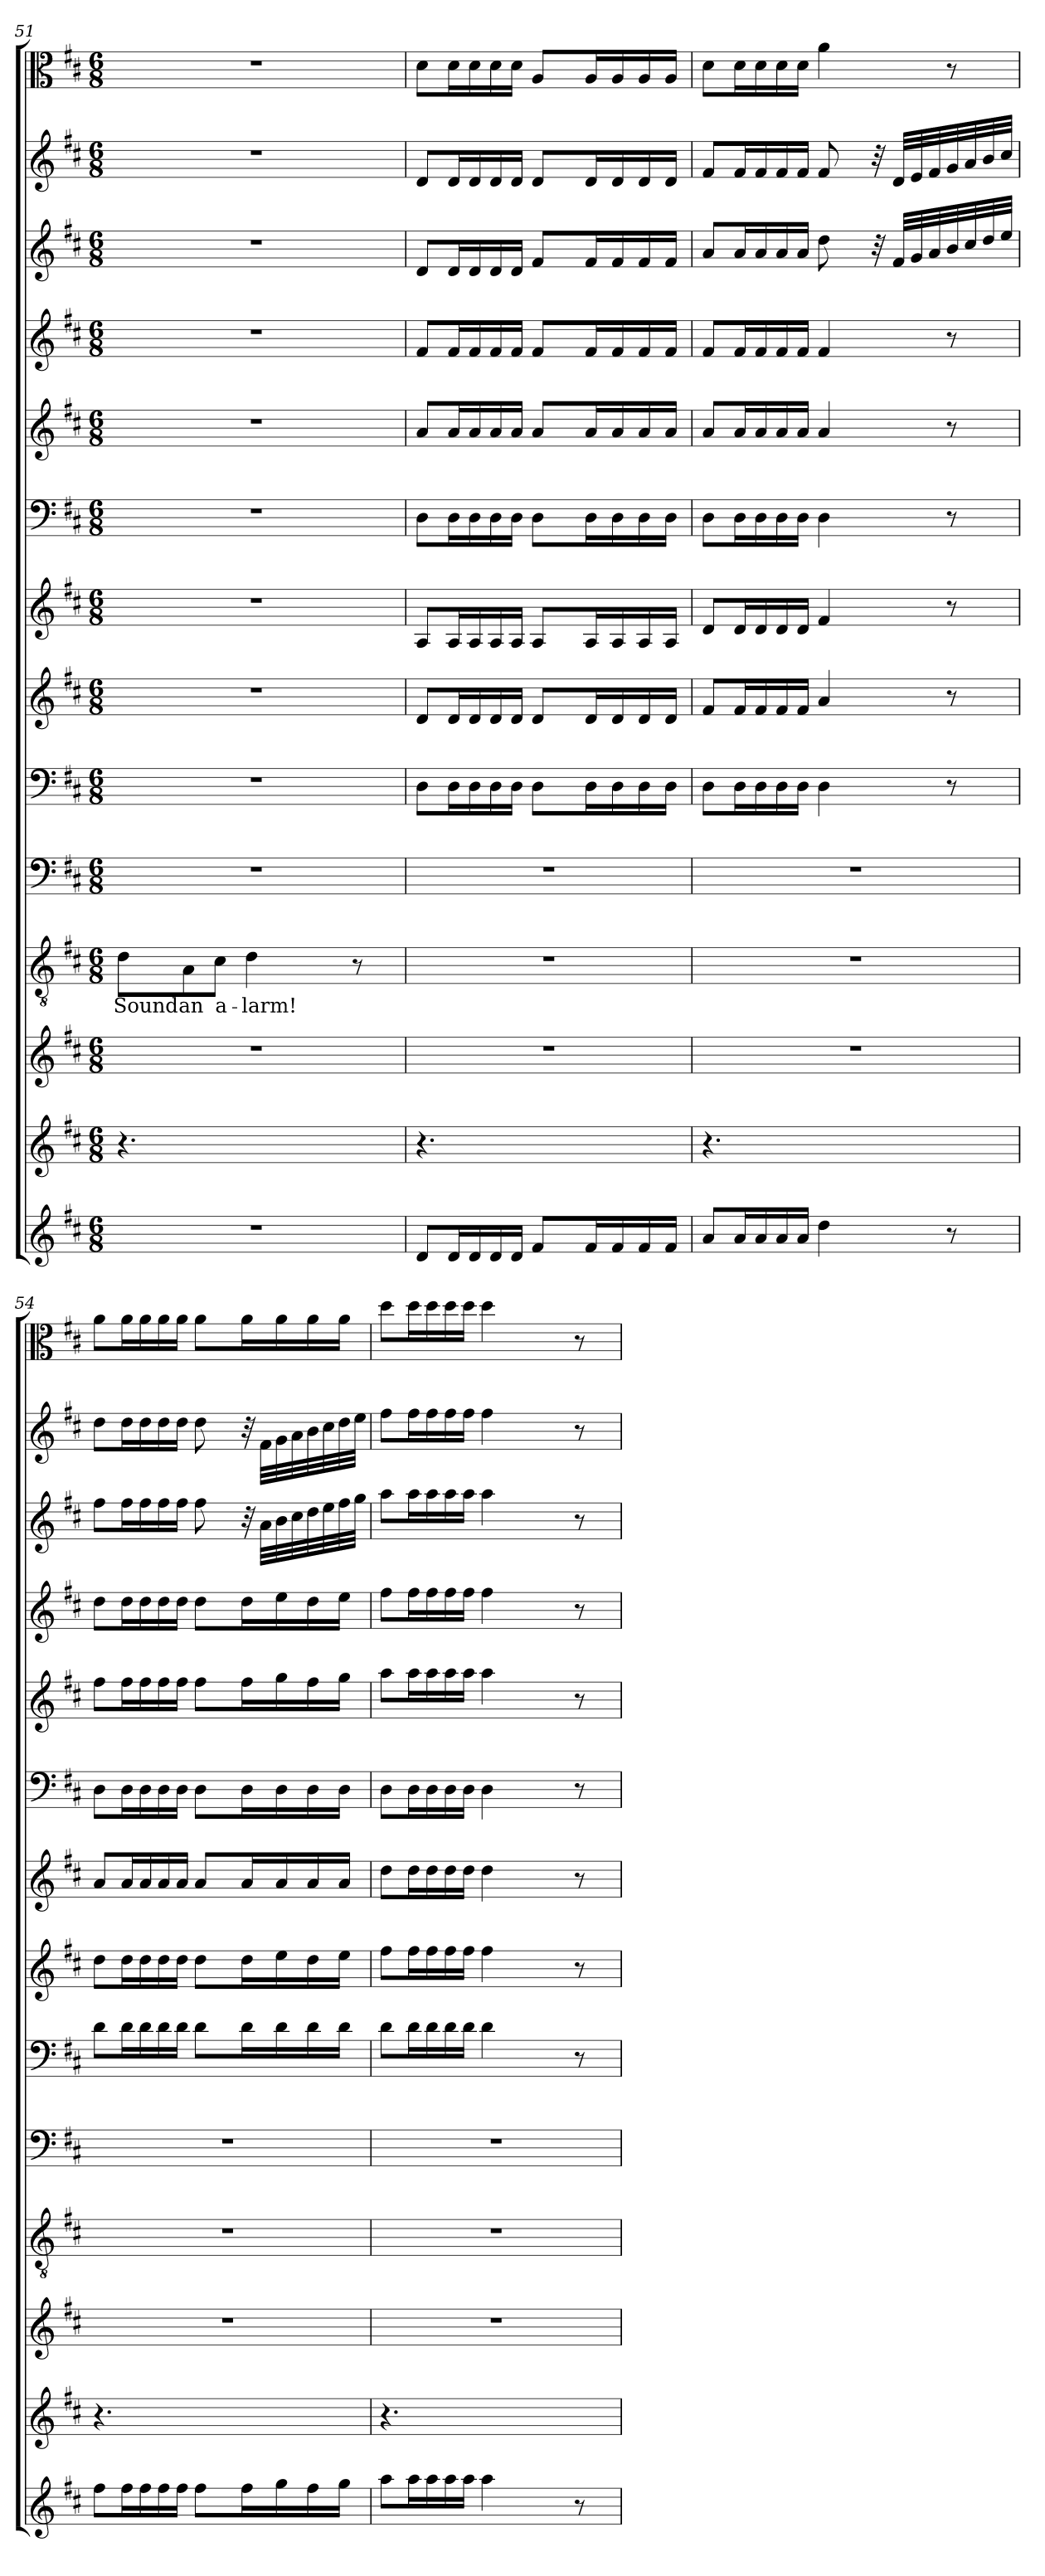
**kern	**kern	**kern	**kern	**text	**kern	**kern	**kern	**kern	**kern	**kern	**kern	**kern	**kern	**kern
*part14	*part13	*part12	*part11	*part11	*part10	*part9	*part8	*part7	*part6	*part5	*part4	*part3	*part2	*part1
*staff14	*staff13	*staff12	*staff11	*staff11	*staff10	*staff9	*staff8	*staff7	*staff6	*staff5	*staff4	*staff3	*staff2	*staff1
*clefG2	*clefG2	*clefG2	*clefGv2	*	*clefF4	*clefF4	*clefG2	*clefG2	*clefF4	*clefG2	*clefG2	*clefG2	*clefG2	*clefC3
*k[f#c#]	*k[f#c#]	*k[f#c#]	*k[f#c#]	*	*k[f#c#]	*k[f#c#]	*k[f#c#]	*k[f#c#]	*k[f#c#]	*k[f#c#]	*k[f#c#]	*k[f#c#]	*k[f#c#]	*k[f#c#]
*D:	*D:	*D:	*D:	*	*D:	*D:	*D:	*D:	*D:	*D:	*D:	*D:	*D:	*D:
*M6/8	*M6/8	*M6/8	*M6/8	*	*M6/8	*M6/8	*M6/8	*M6/8	*M6/8	*M6/8	*M6/8	*M6/8	*M6/8	*M6/8
=51	=51	=51	=51	=51	=51	=51	=51	=51	=51	=51	=51	=51	=51	=51
2.r	4.r	2.r	8d\L	Sound	2.r	2.r	2.r	2.r	2.r	2.r	2.r	2.r	2.r	2.r
.	.	.	8A\	an	.	.	.	.	.	.	.	.	.	.
.	.	.	8c#\J	a-	.	.	.	.	.	.	.	.	.	.
.	32ryy	.	4d\	-larm!	.	.	.	.	.	.	.	.	.	.
.	32ryy	.	.	.	.	.	.	.	.	.	.	.	.	.
.	32ryy	.	.	.	.	.	.	.	.	.	.	.	.	.
.	32ryy	.	.	.	.	.	.	.	.	.	.	.	.	.
.	32ryy	.	.	.	.	.	.	.	.	.	.	.	.	.
.	32ryy	.	.	.	.	.	.	.	.	.	.	.	.	.
.	32ryy	.	.	.	.	.	.	.	.	.	.	.	.	.
.	32ryy	.	.	.	.	.	.	.	.	.	.	.	.	.
.	32ryy	.	8r	.	.	.	.	.	.	.	.	.	.	.
.	32ryy	.	.	.	.	.	.	.	.	.	.	.	.	.
.	32ryy	.	.	.	.	.	.	.	.	.	.	.	.	.
.	32ryy	.	.	.	.	.	.	.	.	.	.	.	.	.
=52	=52	=52	=52	=52	=52	=52	=52	=52	=52	=52	=52	=52	=52	=52
8d/L	4.r	2.r	2.r	.	2.r	8D\L	8d/L	8A/L	8D\L	8a/L	8f#/L	8d/L	8d/L	8d\L
16d/L	.	.	.	.	.	16D\L	16d/L	16A/L	16D\L	16a/L	16f#/L	16d/L	16d/L	16d\L
16d/	.	.	.	.	.	16D\	16d/	16A/	16D\	16a/	16f#/	16d/	16d/	16d\
16d/	.	.	.	.	.	16D\	16d/	16A/	16D\	16a/	16f#/	16d/	16d/	16d\
16d/JJ	.	.	.	.	.	16D\JJ	16d/JJ	16A/JJ	16D\JJ	16a/JJ	16f#/JJ	16d/JJ	16d/JJ	16d\JJ
8f#/L	32ryy	.	.	.	.	8D\L	8d/L	8A/L	8D\L	8a/L	8f#/L	8f#/L	8d/L	8A/L
.	32ryy	.	.	.	.	.	.	.	.	.	.	.	.	.
.	32ryy	.	.	.	.	.	.	.	.	.	.	.	.	.
.	32ryy	.	.	.	.	.	.	.	.	.	.	.	.	.
16f#/L	32ryy	.	.	.	.	16D\L	16d/L	16A/L	16D\L	16a/L	16f#/L	16f#/L	16d/L	16A/L
.	32ryy	.	.	.	.	.	.	.	.	.	.	.	.	.
16f#/	32ryy	.	.	.	.	16D\	16d/	16A/	16D\	16a/	16f#/	16f#/	16d/	16A/
.	32ryy	.	.	.	.	.	.	.	.	.	.	.	.	.
16f#/	32ryy	.	.	.	.	16D\	16d/	16A/	16D\	16a/	16f#/	16f#/	16d/	16A/
.	32ryy	.	.	.	.	.	.	.	.	.	.	.	.	.
16f#/JJ	32ryy	.	.	.	.	16D\JJ	16d/JJ	16A/JJ	16D\JJ	16a/JJ	16f#/JJ	16f#/JJ	16d/JJ	16A/JJ
.	32ryy	.	.	.	.	.	.	.	.	.	.	.	.	.
=53	=53	=53	=53	=53	=53	=53	=53	=53	=53	=53	=53	=53	=53	=53
8a/L	4.r	2.r	2.r	.	2.r	8D\L	8f#/L	8d/L	8D\L	8a/L	8f#/L	8a/L	8f#/L	8d\L
16a/L	.	.	.	.	.	16D\L	16f#/L	16d/L	16D\L	16a/L	16f#/L	16a/L	16f#/L	16d\L
16a/	.	.	.	.	.	16D\	16f#/	16d/	16D\	16a/	16f#/	16a/	16f#/	16d\
16a/	.	.	.	.	.	16D\	16f#/	16d/	16D\	16a/	16f#/	16a/	16f#/	16d\
16a/JJ	.	.	.	.	.	16D\JJ	16f#/JJ	16d/JJ	16D\JJ	16a/JJ	16f#/JJ	16a/JJ	16f#/JJ	16d\JJ
4dd\	32ryy	.	.	.	.	4D\	4a/	4f#/	4D\	4a/	4f#/	8dd\	8f#/	4a\
.	32ryy	.	.	.	.	.	.	.	.	.	.	.	.	.
.	32ryy	.	.	.	.	.	.	.	.	.	.	.	.	.
.	32ryy	.	.	.	.	.	.	.	.	.	.	.	.	.
.	32ryy	.	.	.	.	.	.	.	.	.	.	32r	32r	.
.	32ryy	.	.	.	.	.	.	.	.	.	.	32f#/LLL	32d/LLL	.
.	32ryy	.	.	.	.	.	.	.	.	.	.	32g/	32e/	.
.	32ryy	.	.	.	.	.	.	.	.	.	.	32a/	32f#/	.
8r	32ryy	.	.	.	.	8r	8r	8r	8r	8r	8r	32b/	32g/	8r
.	32ryy	.	.	.	.	.	.	.	.	.	.	32cc#/	32a/	.
.	32ryy	.	.	.	.	.	.	.	.	.	.	32dd/	32b/	.
.	32ryy	.	.	.	.	.	.	.	.	.	.	32ee/JJJ	32cc#/JJJ	.
=54	=54	=54	=54	=54	=54	=54	=54	=54	=54	=54	=54	=54	=54	=54
8ff#\L	4.r	2.r	2.r	.	2.r	8d\L	8dd\L	8a/L	8D\L	8ff#\L	8dd\L	8ff#\L	8dd\L	8a\L
16ff#\L	.	.	.	.	.	16d\L	16dd\L	16a/L	16D\L	16ff#\L	16dd\L	16ff#\L	16dd\L	16a\L
16ff#\	.	.	.	.	.	16d\	16dd\	16a/	16D\	16ff#\	16dd\	16ff#\	16dd\	16a\
16ff#\	.	.	.	.	.	16d\	16dd\	16a/	16D\	16ff#\	16dd\	16ff#\	16dd\	16a\
16ff#\JJ	.	.	.	.	.	16d\JJ	16dd\JJ	16a/JJ	16D\JJ	16ff#\JJ	16dd\JJ	16ff#\JJ	16dd\JJ	16a\JJ
8ff#\L	32ryy	.	.	.	.	8d\L	8dd\L	8a/L	8D\L	8ff#\L	8dd\L	8ff#\	8dd\	8a\L
.	32ryy	.	.	.	.	.	.	.	.	.	.	.	.	.
.	32ryy	.	.	.	.	.	.	.	.	.	.	.	.	.
.	32ryy	.	.	.	.	.	.	.	.	.	.	.	.	.
16ff#\L	32ryy	.	.	.	.	16d\L	16dd\L	16a/L	16D\L	16ff#\L	16dd\L	32r	32r	16a\L
.	32ryy	.	.	.	.	.	.	.	.	.	.	32a\LLL	32f#\LLL	.
16gg\	32ryy	.	.	.	.	16d\	16ee\	16a/	16D\	16gg\	16ee\	32b\	32g\	16a\
.	32ryy	.	.	.	.	.	.	.	.	.	.	32cc#\	32a\	.
16ff#\	32ryy	.	.	.	.	16d\	16dd\	16a/	16D\	16ff#\	16dd\	32dd\	32b\	16a\
.	32ryy	.	.	.	.	.	.	.	.	.	.	32ee\	32cc#\	.
16gg\JJ	32ryy	.	.	.	.	16d\JJ	16ee\JJ	16a/JJ	16D\JJ	16gg\JJ	16ee\JJ	32ff#\	32dd\	16a\JJ
.	32ryy	.	.	.	.	.	.	.	.	.	.	32gg\JJJ	32ee\JJJ	.
=55	=55	=55	=55	=55	=55	=55	=55	=55	=55	=55	=55	=55	=55	=55
8aa\L	4.r	2.r	2.r	.	2.r	8d\L	8ff#\L	8dd\L	8D\L	8aa\L	8ff#\L	8aa\L	8ff#\L	8dd\L
16aa\L	.	.	.	.	.	16d\L	16ff#\L	16dd\L	16D\L	16aa\L	16ff#\L	16aa\L	16ff#\L	16dd\L
16aa\	.	.	.	.	.	16d\	16ff#\	16dd\	16D\	16aa\	16ff#\	16aa\	16ff#\	16dd\
16aa\	.	.	.	.	.	16d\	16ff#\	16dd\	16D\	16aa\	16ff#\	16aa\	16ff#\	16dd\
16aa\JJ	.	.	.	.	.	16d\JJ	16ff#\JJ	16dd\JJ	16D\JJ	16aa\JJ	16ff#\JJ	16aa\JJ	16ff#\JJ	16dd\JJ
4aa\	32ryy	.	.	.	.	4d\	4ff#\	4dd\	4D\	4aa\	4ff#\	4aa\	4ff#\	4dd\
.	32ryy	.	.	.	.	.	.	.	.	.	.	.	.	.
.	32ryy	.	.	.	.	.	.	.	.	.	.	.	.	.
.	32ryy	.	.	.	.	.	.	.	.	.	.	.	.	.
.	32ryy	.	.	.	.	.	.	.	.	.	.	.	.	.
.	32ryy	.	.	.	.	.	.	.	.	.	.	.	.	.
.	32ryy	.	.	.	.	.	.	.	.	.	.	.	.	.
.	32ryy	.	.	.	.	.	.	.	.	.	.	.	.	.
8r	32ryy	.	.	.	.	8r	8r	8r	8r	8r	8r	8r	8r	8r
.	32ryy	.	.	.	.	.	.	.	.	.	.	.	.	.
.	32ryy	.	.	.	.	.	.	.	.	.	.	.	.	.
.	32ryy	.	.	.	.	.	.	.	.	.	.	.	.	.
=	=	=	=	=	=	=	=	=	=	=	=	=	=	=
*-	*-	*-	*-	*-	*-	*-	*-	*-	*-	*-	*-	*-	*-	*-
